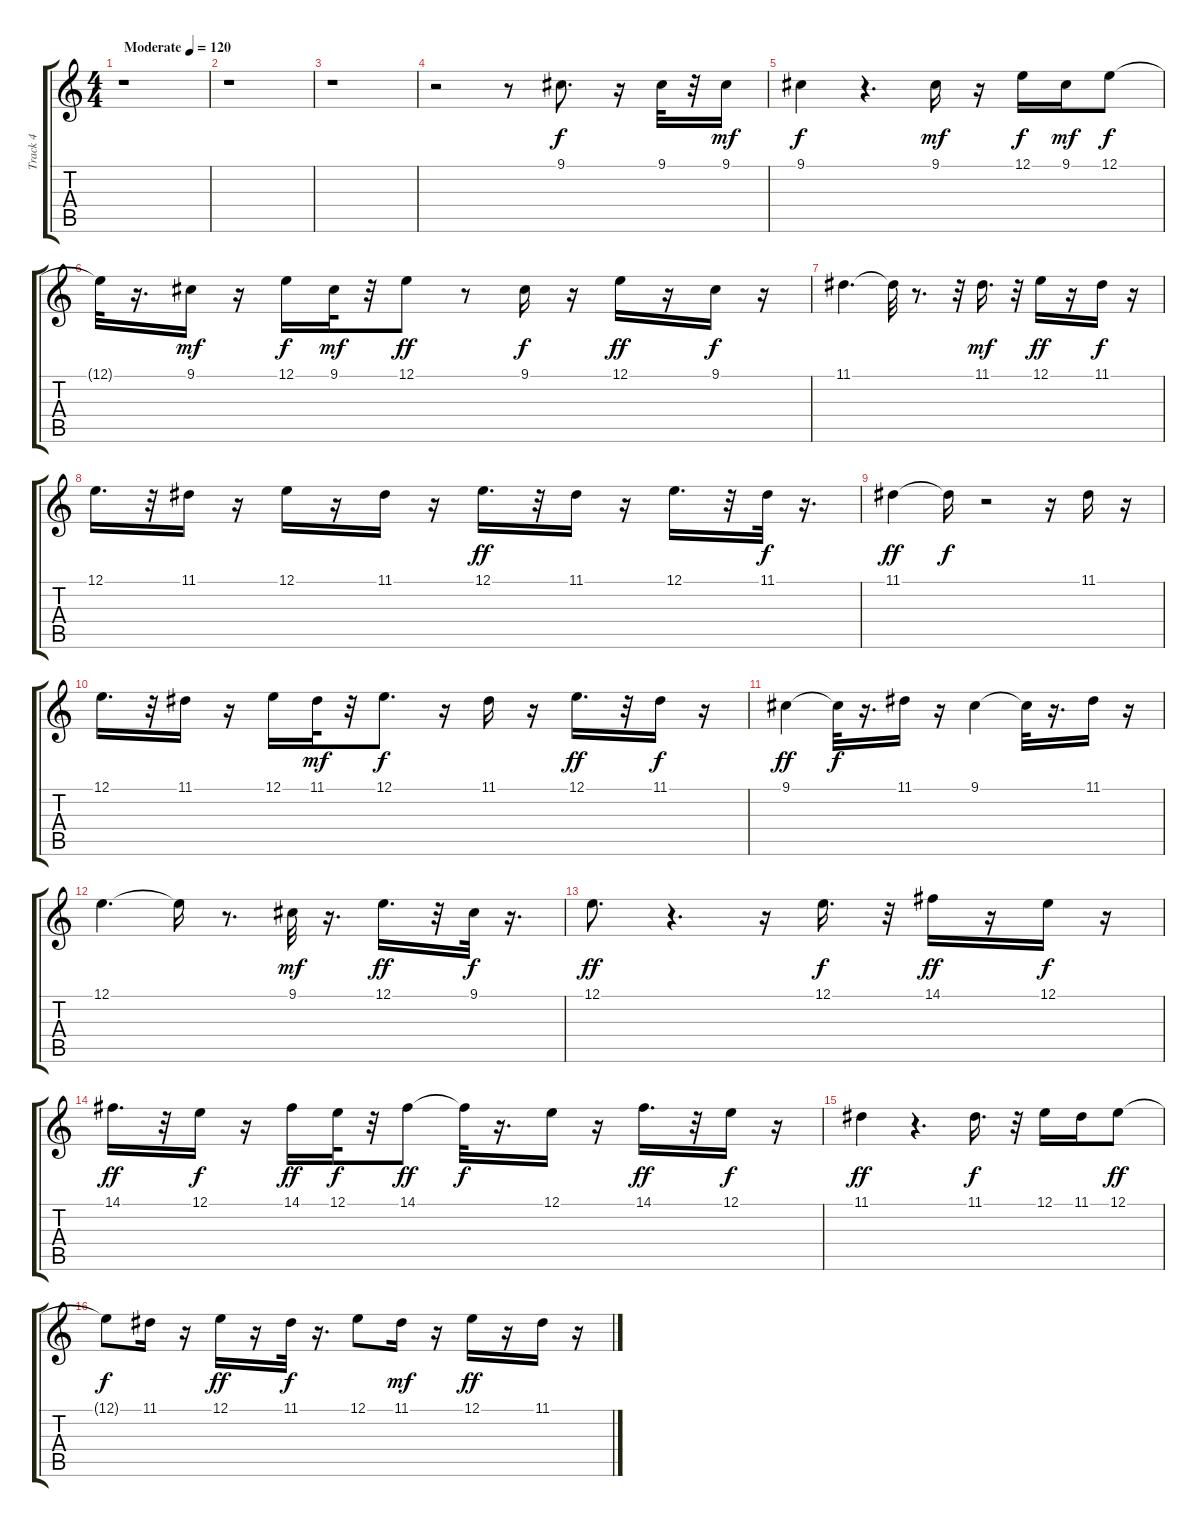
\track ("Track 4" "Track 4") {instrument vibraphone}
\staff {score tabs}
\tuning (E4 B3 G3 D3 A2 E2) {hide}
\ts (4 4)
\tempo (120 "Moderate")
\clef g2
\ks c
r.1{dy f instrument vibraphone} |
r.1 |
r.1 |
r.2 r.8 9.1.8{d} r.16 9.1.32 r.32 9.1.16{dy mf} |
9.1.4{dy f} r.4{d} 9.1.16{dy mf} r.16 12.1.16{dy f} 9.1.16{dy mf} 12.1.8{dy f} |
12.1{t}.32 r.16{d} 9.1.16{dy mf} r.16 12.1.16{dy f} 9.1.32{dy mf} r.32 12.1.8{dy ff} r.8 9.1.16{dy f} r.16 12.1.16{dy ff} r.16 9.1.16{dy f} r.16 |
11.1.4{d} 11.1{t}.32 r.8{d} r.32 11.1.16{d dy mf} r.32 12.1.16{dy ff} r.16 11.1.16{dy f} r.16 |
12.1.16{d} r.32 11.1.16 r.16 12.1.16 r.16 11.1.16 r.16 12.1.16{d dy ff} r.32 11.1.16 r.16 12.1.16{d} r.32 11.1.32{dy f} r.16{d} |
11.1.4{dy ff} 11.1{t}.16{dy f} r.2 r.16 11.1.16 r.16 |
12.1.16{d} r.32 11.1.16 r.16 12.1.16 11.1.32{dy mf} r.32 12.1.8{d dy f} r.16 11.1.16 r.16 12.1.16{d dy ff} r.32 11.1.16{dy f} r.16 |
9.1.4{dy ff} 9.1{t}.32{dy f} r.16{d} 11.1.16 r.16 9.1.4 9.1{t}.32 r.16{d} 11.1.16 r.16 |
12.1.4{d} 12.1{t}.16 r.8{d} 9.1.32{dy mf} r.16{d} 12.1.16{d dy ff} r.32 9.1.32{dy f} r.16{d} |
12.1.8{d dy ff} r.4{d} r.16 12.1.16{d dy f} r.32 14.1.16{dy ff} r.16 12.1.16{dy f} r.16 |
14.1.16{d dy ff} r.32 12.1.16{dy f} r.16 14.1.16{dy ff} 12.1.32{dy f} r.32 14.1.8{dy ff} 14.1{t}.32{dy f} r.16{d} 12.1.16 r.16 14.1.16{d dy ff} r.32 12.1.16{dy f} r.16 |
11.1.4{dy ff} r.4{d} 11.1.16{d dy f} r.32 12.1.16 11.1.16 12.1.8{dy ff} |
12.1{t}.8{dy f} 11.1.16 r.16 12.1.16{dy ff} r.16 11.1.32{dy f} r.16{d} 12.1.8 11.1.16{dy mf} r.16 12.1.16{dy ff} r.16 11.1.16 r.16
